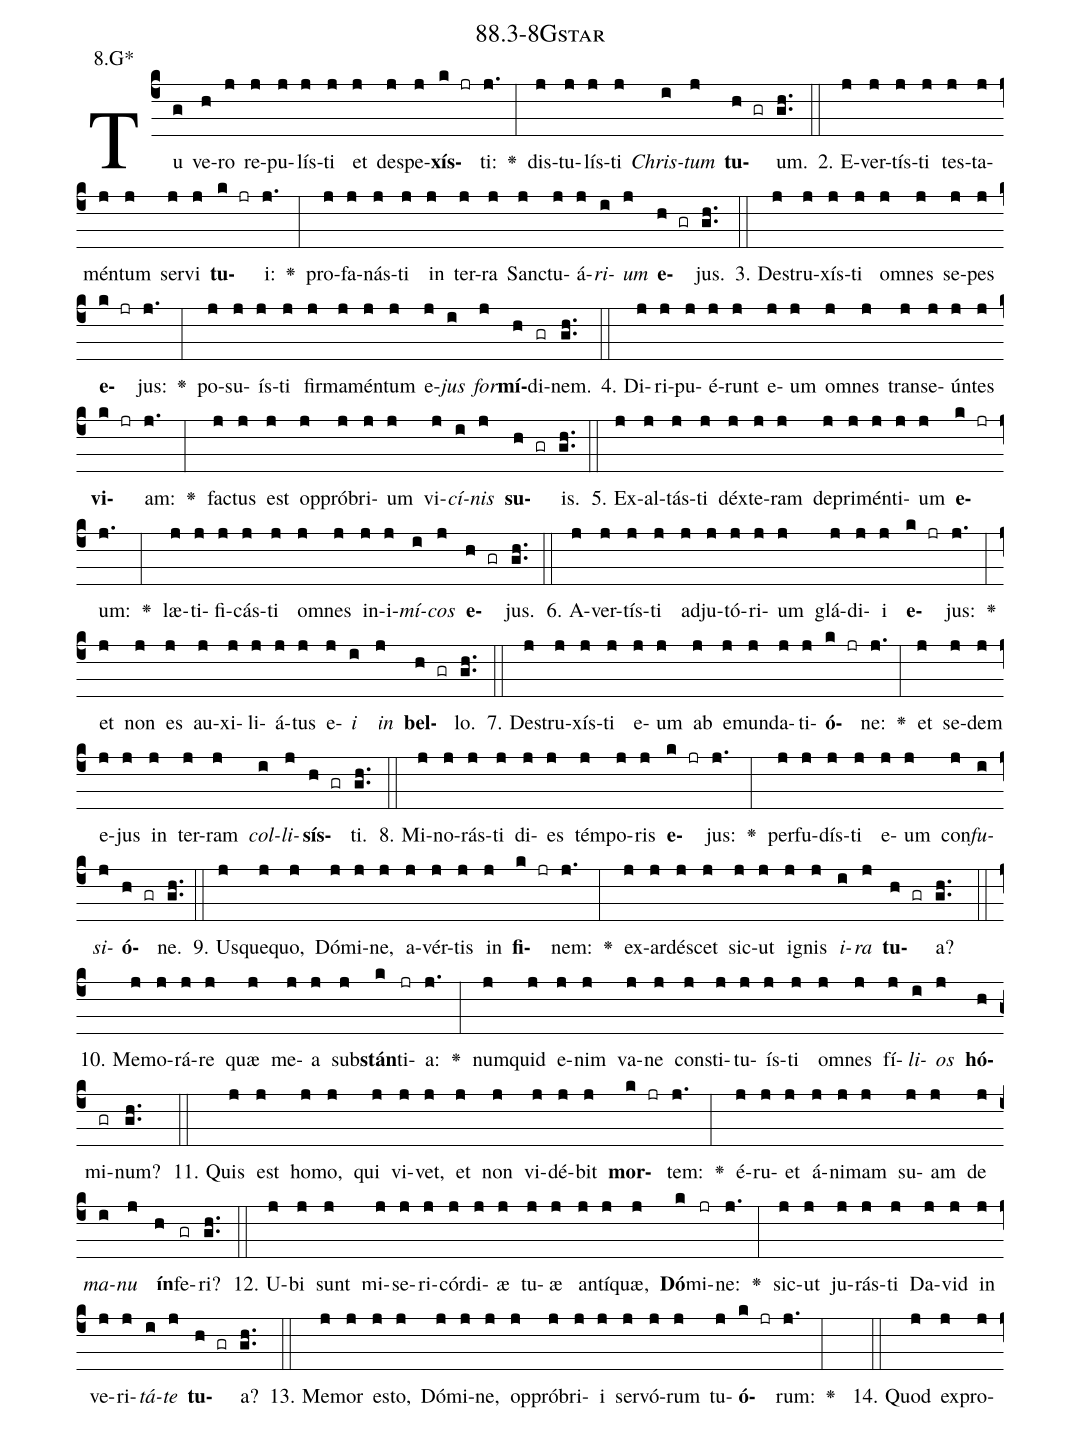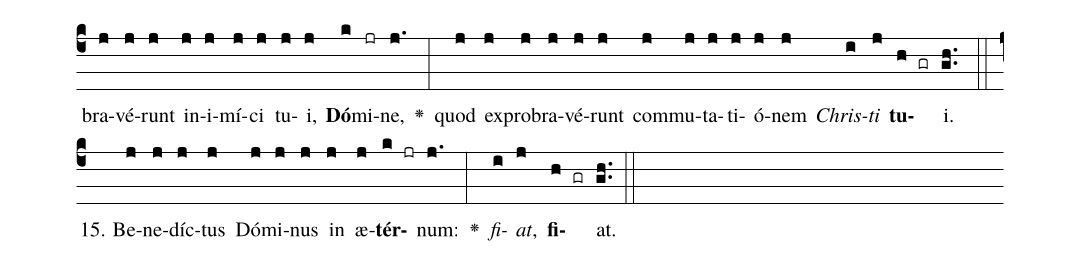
name: 88.3-8Gstar;
annotation: 8.G*;
%%
(c4)Tu(g) ve(h)ro(j) re(j)pu(j)lís(j)ti(j) et(j) de(j)spe(j)<b>xís</b>(k jr)ti:(j.) <v>\greheightstar</v>(:) dis(j)tu(j)lís(j)ti(j) <i>Chris</i>(i)<i>tum</i>(j) <b>tu</b>(h gr)um.(gh..) (::)
2. E(j)ver(j)tís(j)ti(j) tes(j)ta(j)mén(j)tum(j) ser(j)vi(j) <b>tu</b>(k jr)i:(j.) <v>\greheightstar</v>(:) pro(j)fa(j)nás(j)ti(j) in(j) ter(j)ra(j) Sanc(j)tu(j)á(j)<i>ri</i>(i)<i>um</i>(j) <b>e</b>(h gr)jus.(gh..) (::)
3. De(j)stru(j)xís(j)ti(j) om(j)nes(j) se(j)pes(j) <b>e</b>(k jr)jus:(j.) <v>\greheightstar</v>(:) po(j)su(j)ís(j)ti(j) fir(j)ma(j)mén(j)tum(j) e(j)<i>jus</i>(i) <i>for</i>(j)<b>mí</b>(h)di(gr)nem.(gh..) (::)
4. Di(j)ri(j)pu(j)é(j)runt(j) e(j)um(j) om(j)nes(j) trans(j)e(j)ún(j)tes(j) <b>vi</b>(k jr)am:(j.) <v>\greheightstar</v>(:) fac(j)tus(j) est(j) op(j)pró(j)bri(j)um(j) vi(j)<i>cí</i>(i)<i>nis</i>(j) <b>su</b>(h gr)is.(gh..) (::)
5. Ex(j)al(j)tás(j)ti(j) déx(j)te(j)ram(j) de(j)pri(j)mén(j)ti(j)um(j) <b>e</b>(k jr)um:(j.) <v>\greheightstar</v>(:) læ(j)ti(j)fi(j)cás(j)ti(j) om(j)nes(j) in(j)i(j)<i>mí</i>(i)<i>cos</i>(j) <b>e</b>(h gr)jus.(gh..) (::)
6. A(j)ver(j)tís(j)ti(j) ad(j)ju(j)tó(j)ri(j)um(j) glá(j)di(j)i(j) <b>e</b>(k jr)jus:(j.) <v>\greheightstar</v>(:) et(j) non(j) es(j) au(j)xi(j)li(j)á(j)tus(j) e(j)<i>i</i>(i) <i>in</i>(j) <b>bel</b>(h gr)lo.(gh..) (::)
7. De(j)stru(j)xís(j)ti(j) e(j)um(j) ab(j) e(j)mun(j)da(j)ti(j)<b>ó</b>(k jr)ne:(j.) <v>\greheightstar</v>(:) et(j) se(j)dem(j) e(j)jus(j) in(j) ter(j)ram(j) <i>col</i>(i)<i>li</i>(j)<b>sís</b>(h gr)ti.(gh..) (::)
8. Mi(j)no(j)rás(j)ti(j) di(j)es(j) tém(j)po(j)ris(j) <b>e</b>(k jr)jus:(j.) <v>\greheightstar</v>(:) per(j)fu(j)dís(j)ti(j) e(j)um(j) con(j)<i>fu</i>(i)<i>si</i>(j)<b>ó</b>(h gr)ne.(gh..) (::)
9. Us(j)que(j)quo,(j) Dó(j)mi(j)ne,(j) a(j)vér(j)tis(j) in(j) <b>fi</b>(k jr)nem:(j.) <v>\greheightstar</v>(:) ex(j)ar(j)dé(j)scet(j) sic(j)ut(j) i(j)gnis(j) <i>i</i>(i)<i>ra</i>(j) <b>tu</b>(h gr)a?(gh..) (::)
10. Me(j)mo(j)rá(j)re(j) quæ(j) me(j)a(j) sub(j)<b>stán</b>(k)ti(jr)a:(j.) <v>\greheightstar</v>(:) num(j)quid(j) e(j)nim(j) va(j)ne(j) con(j)sti(j)tu(j)ís(j)ti(j) om(j)nes(j) fí(j)<i>li</i>(i)<i>os</i>(j) <b>hó</b>(h)mi(gr)num?(gh..) (::)
11. Quis(j) est(j) ho(j)mo,(j) qui(j) vi(j)vet,(j) et(j) non(j) vi(j)dé(j)bit(j) <b>mor</b>(k jr)tem:(j.) <v>\greheightstar</v>(:) é(j)ru(j)et(j) á(j)ni(j)mam(j) su(j)am(j) de(j) <i>ma</i>(i)<i>nu</i>(j) <b>ín</b>(h)fe(gr)ri?(gh..) (::)
12. U(j)bi(j) sunt(j) mi(j)se(j)ri(j)cór(j)di(j)æ(j) tu(j)æ(j) an(j)tí(j)quæ,(j) <b>Dó</b>(k)mi(jr)ne:(j.) <v>\greheightstar</v>(:) sic(j)ut(j) ju(j)rás(j)ti(j) Da(j)vid(j) in(j) ve(j)ri(j)<i>tá</i>(i)<i>te</i>(j) <b>tu</b>(h gr)a?(gh..) (::)
13. Me(j)mor(j) es(j)to,(j) Dó(j)mi(j)ne,(j) op(j)pró(j)bri(j)i(j) ser(j)vó(j)rum(j) tu(j)<b>ó</b>(k jr)rum:(j.) <v>\greheightstar</v>(:)  (::)
14. Quod(j) ex(j)pro(j)bra(j)vé(j)runt(j) in(j)i(j)mí(j)ci(j) tu(j)i,(j) <b>Dó</b>(k)mi(jr)ne,(j.) <v>\greheightstar</v>(:) quod(j) ex(j)pro(j)bra(j)vé(j)runt(j) com(j)mu(j)ta(j)ti(j)ó(j)nem(j) <i>Chris</i>(i)<i>ti</i>(j) <b>tu</b>(h gr)i.(gh..) (::)
15. Be(j)ne(j)díc(j)tus(j) Dó(j)mi(j)nus(j) in(j) æ(j)<b>tér</b>(k jr)num:(j.) <v>\greheightstar</v>(:) <i>fi</i>(i)<i>at</i>,(j) <b>fi</b>(h gr)at.(gh..) (::)
